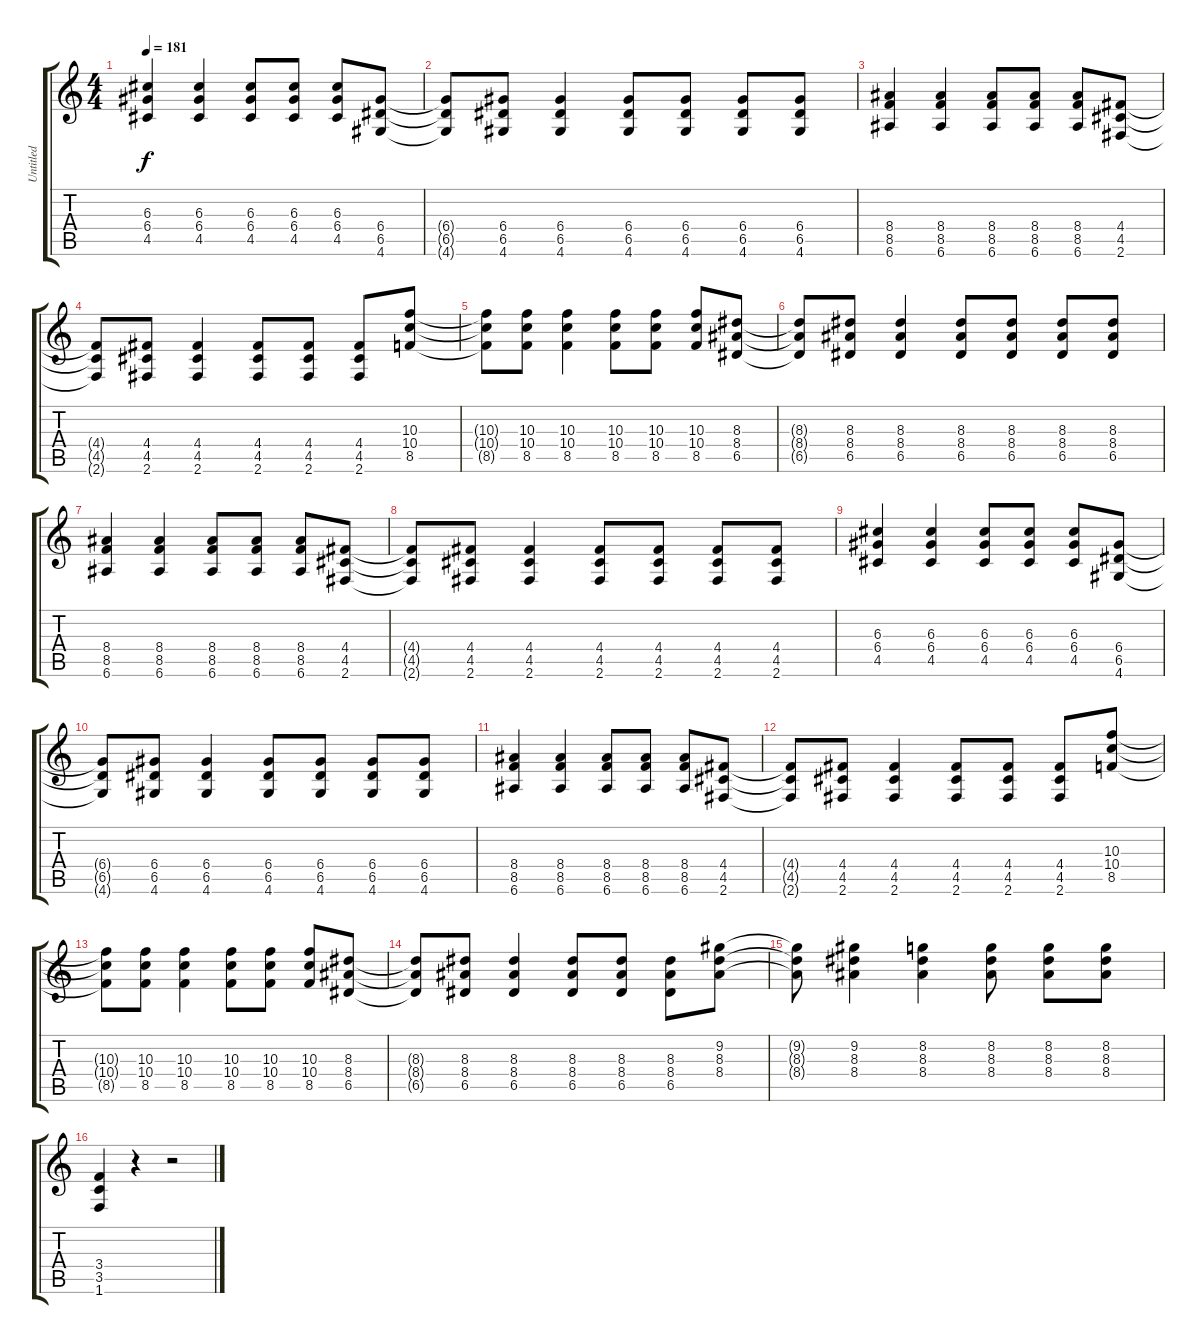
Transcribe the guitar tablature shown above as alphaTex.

\track ("Untitled" "Untitled") {instrument acousticguitarnylon}
\staff {score tabs}
\tuning (E4 B3 G3 D3 A2 E2) {hide}
\ts (4 4)
\tempo 181
\clef g2
\ks c
(6.3 6.4 4.5).4{dy f} (6.3 6.4 4.5).4 (6.3 6.4 4.5).8 (6.3 6.4 4.5).8 (6.3 6.4 4.5).8 (6.4 6.5 4.6).8 |
(6.4{t} 6.5{t} 4.6{t}).8 (6.4 6.5 4.6).8 (6.4 6.5 4.6).4 (6.4 6.5 4.6).8 (6.4 6.5 4.6).8 (6.4 6.5 4.6).8 (6.4 6.5 4.6).8 |
(8.4 8.5 6.6).4 (8.4 8.5 6.6).4 (8.4 8.5 6.6).8 (8.4 8.5 6.6).8 (8.4 8.5 6.6).8 (4.4 4.5 2.6).8 |
(4.4{t} 4.5{t} 2.6{t}).8 (4.4 4.5 2.6).8 (4.4 4.5 2.6).4 (4.4 4.5 2.6).8 (4.4 4.5 2.6).8 (4.4 4.5 2.6).8 (10.3 10.4 8.5).8 |
(10.3{t} 10.4{t} 8.5{t}).8 (10.3 10.4 8.5).8 (10.3 10.4 8.5).4 (10.3 10.4 8.5).8 (10.3 10.4 8.5).8 (10.3 10.4 8.5).8 (8.3 8.4 6.5).8 |
(8.3{t} 8.4{t} 6.5{t}).8 (8.3 8.4 6.5).8 (8.3 8.4 6.5).4 (8.3 8.4 6.5).8 (8.3 8.4 6.5).8 (8.3 8.4 6.5).8 (8.3 8.4 6.5).8 |
(8.4 8.5 6.6).4 (8.4 8.5 6.6).4 (8.4 8.5 6.6).8 (8.4 8.5 6.6).8 (8.4 8.5 6.6).8 (4.4 4.5 2.6).8 |
(4.4{t} 4.5{t} 2.6{t}).8 (4.4 4.5 2.6).8 (4.4 4.5 2.6).4 (4.4 4.5 2.6).8 (4.4 4.5 2.6).8 (4.4 4.5 2.6).8 (4.4 4.5 2.6).8 |
(6.3 6.4 4.5).4 (6.3 6.4 4.5).4 (6.3 6.4 4.5).8 (6.3 6.4 4.5).8 (6.3 6.4 4.5).8 (6.4 6.5 4.6).8 |
(6.4{t} 6.5{t} 4.6{t}).8 (6.4 6.5 4.6).8 (6.4 6.5 4.6).4 (6.4 6.5 4.6).8 (6.4 6.5 4.6).8 (6.4 6.5 4.6).8 (6.4 6.5 4.6).8 |
(8.4 8.5 6.6).4 (8.4 8.5 6.6).4 (8.4 8.5 6.6).8 (8.4 8.5 6.6).8 (8.4 8.5 6.6).8 (4.4 4.5 2.6).8 |
(4.4{t} 4.5{t} 2.6{t}).8 (4.4 4.5 2.6).8 (4.4 4.5 2.6).4 (4.4 4.5 2.6).8 (4.4 4.5 2.6).8 (4.4 4.5 2.6).8 (10.3 10.4 8.5).8 |
(10.3{t} 10.4{t} 8.5{t}).8 (10.3 10.4 8.5).8 (10.3 10.4 8.5).4 (10.3 10.4 8.5).8 (10.3 10.4 8.5).8 (10.3 10.4 8.5).8 (8.3 8.4 6.5).8 |
(8.3{t} 8.4{t} 6.5{t}).8 (8.3 8.4 6.5).8 (8.3 8.4 6.5).4 (8.3 8.4 6.5).8 (8.3 8.4 6.5).8 (8.3 8.4 6.5).8 (9.2 8.3 8.4).8 |
(9.2{t} 8.3{t} 8.4{t}).8 (9.2 8.3 8.4).4 (8.2 8.3 8.4).4 (8.2 8.3 8.4).8 (8.2 8.3 8.4).8 (8.2 8.3 8.4).8 |
(3.4 3.5 1.6).4 r.4 r.2
